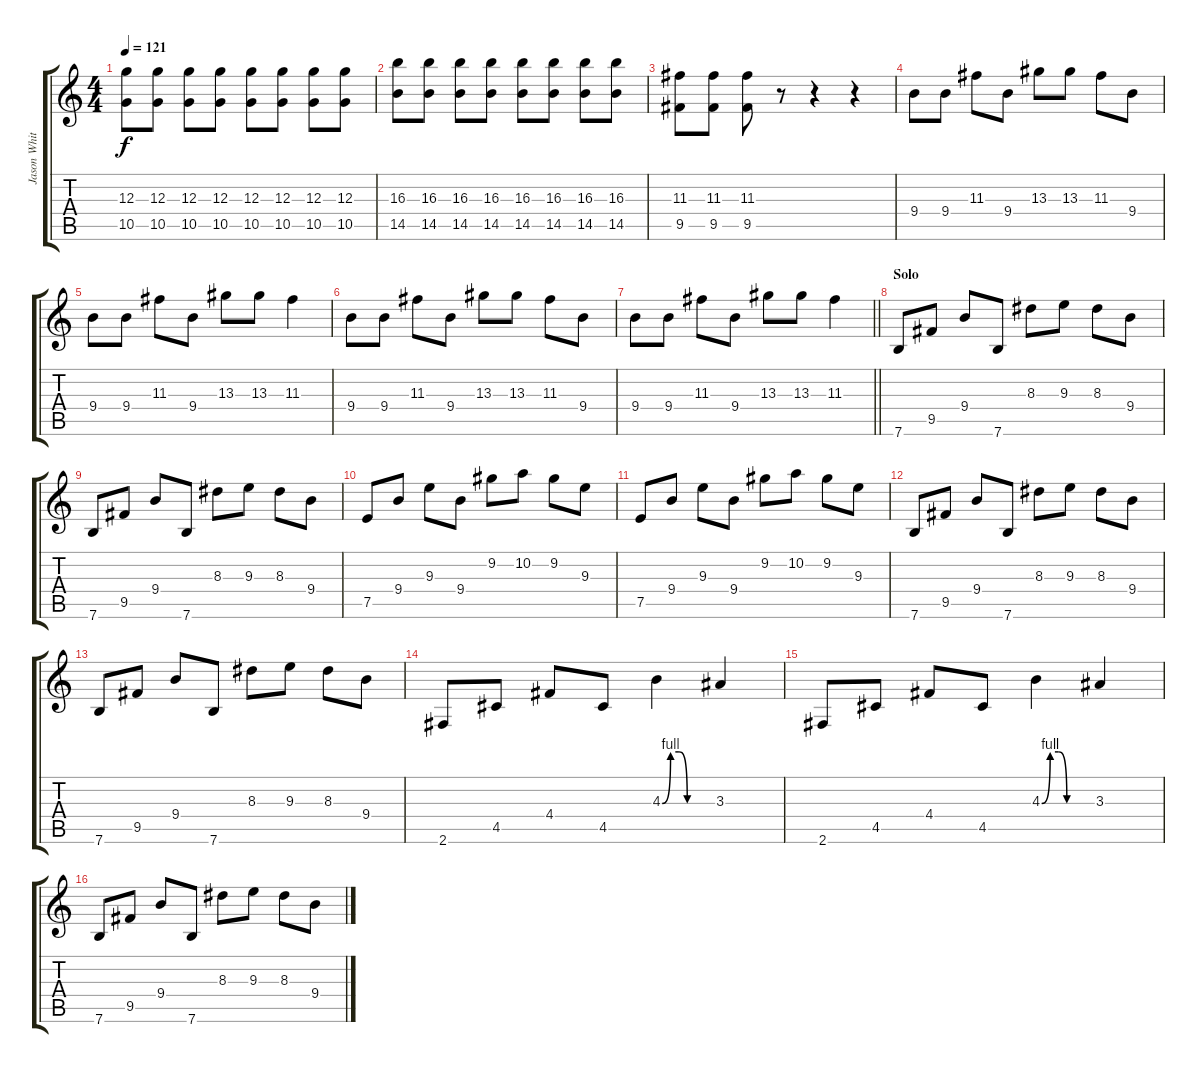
\track ("Jason White - Guitar" "Jason Whit") {instrument overdrivenguitar}
\staff {score tabs}
\tuning (E4 B3 G3 D3 A2 E2) {hide}
\ts (4 4)
\tempo 121
\clef g2
\ks c
(12.3 10.5).8{dy f} (12.3 10.5).8 (12.3 10.5).8 (12.3 10.5).8 (12.3 10.5).8 (12.3 10.5).8 (12.3 10.5).8 (12.3 10.5).8 |
(16.3 14.5).8 (16.3 14.5).8 (16.3 14.5).8 (16.3 14.5).8 (16.3 14.5).8 (16.3 14.5).8 (16.3 14.5).8 (16.3 14.5).8 |
(11.3 9.5).8 (11.3 9.5).8 (11.3 9.5).8 r.8 r.4 r.4 |
9.4.8{volume 16} 9.4.8 11.3.8 9.4.8 13.3.8 13.3.8 11.3.8 9.4.8 |
9.4.8 9.4.8 11.3.8 9.4.8 13.3.8 13.3.8 11.3.4 |
9.4.8 9.4.8 11.3.8 9.4.8 13.3.8 13.3.8 11.3.8 9.4.8 |
\barLineRight lightlight
9.4.8 9.4.8 11.3.8 9.4.8 13.3.8 13.3.8 11.3.4 |
\section ("" "Solo")
7.6.8{instrument distortionguitar} 9.5.8 9.4.8 7.6.8 8.3.8 9.3.8 8.3.8 9.4.8 |
7.6.8 9.5.8 9.4.8 7.6.8 8.3.8 9.3.8 8.3.8 9.4.8 |
7.5.8 9.4.8 9.3.8 9.4.8 9.2.8 10.2.8 9.2.8 9.3.8 |
7.5.8 9.4.8 9.3.8 9.4.8 9.2.8 10.2.8 9.2.8 9.3.8 |
7.6.8 9.5.8 9.4.8 7.6.8 8.3.8 9.3.8 8.3.8 9.4.8 |
7.6.8 9.5.8 9.4.8 7.6.8 8.3.8 9.3.8 8.3.8 9.4.8 |
2.6.8 4.5.8 4.4.8 4.5.8 4.3{be (custom 0 0 10 4 20 4 30 0 60 0)}.4 3.3.4 |
2.6.8 4.5.8 4.4.8 4.5.8 4.3{be (custom 0 0 10 4 20 4 30 0 60 0)}.4 3.3.4 |
7.6.8 9.5.8 9.4.8 7.6.8 8.3.8 9.3.8 8.3.8 9.4.8
